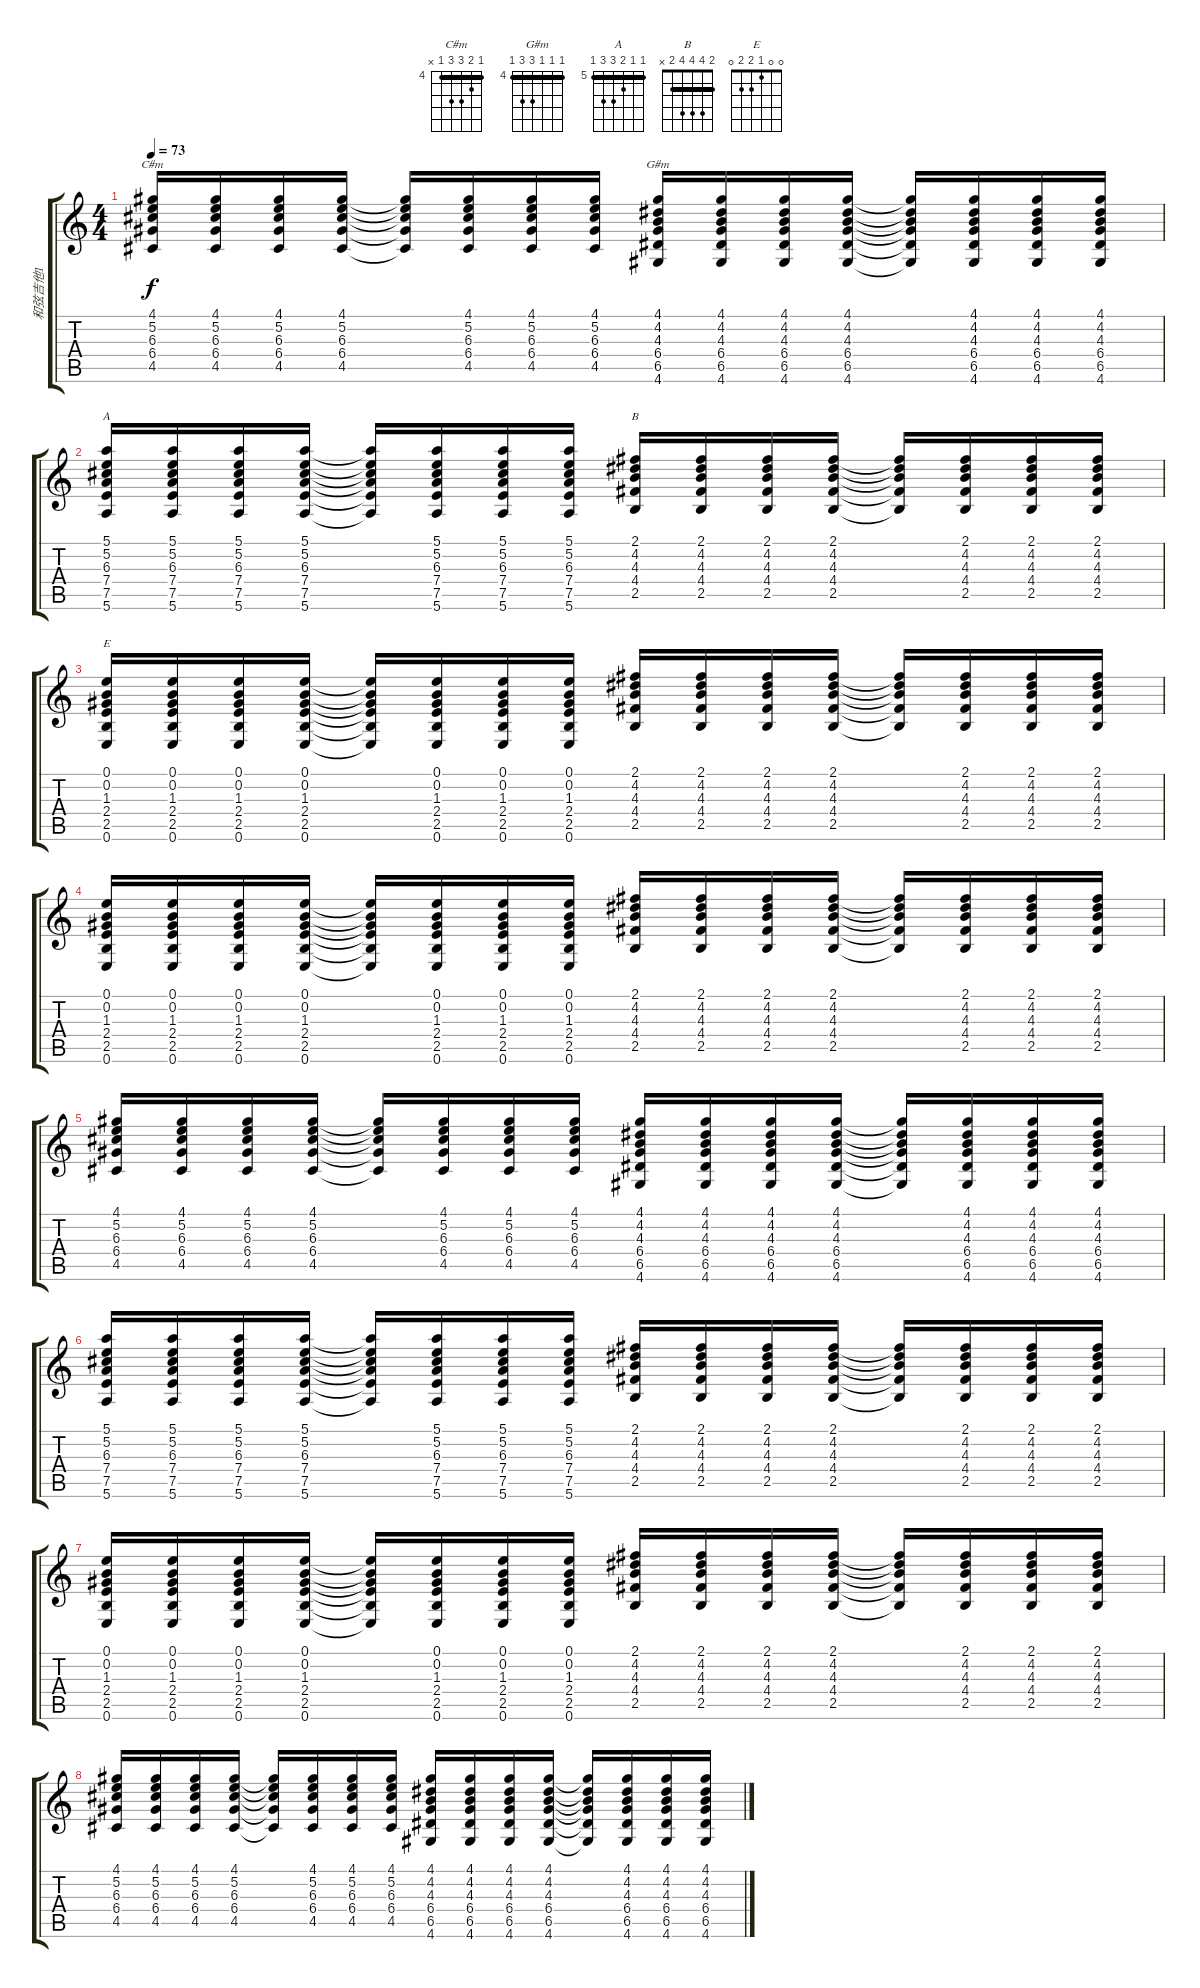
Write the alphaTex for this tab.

\track ("和弦吉他1" "和弦吉他1") {instrument acousticguitarsteel}
\staff {score tabs}
\tuning (E4 B3 G3 D3 A2 E2) {hide}
\chord ("C#m" 4 5 6 6 4 x) {firstfret 4 barre 4}
\chord ("G#m" 4 4 4 6 6 4) {firstfret 4 barre 4}
\chord ("A" 5 5 6 7 7 5) {firstfret 5 barre 5}
\chord ("B" 2 4 4 4 2 x) {barre 2}
\chord ("E" 0 0 1 2 2 0)
\ts (4 4)
\tempo 73
\clef g2
\ks c
(4.1 5.2 6.3 6.4 4.5).16{ch "C#m" dy f} (4.1 5.2 6.3 6.4 4.5).16 (4.1 5.2 6.3 6.4 4.5).16 (4.1 5.2 6.3 6.4 4.5).16 (4.1{t} 5.2{t} 6.3{t} 6.4{t} 4.5{t}).16 (4.1 5.2 6.3 6.4 4.5).16 (4.1 5.2 6.3 6.4 4.5).16 (4.1 5.2 6.3 6.4 4.5).16 (4.1 4.2 4.3 6.4 6.5 4.6).16{ch "G#m"} (4.1 4.2 4.3 6.4 6.5 4.6).16 (4.1 4.2 4.3 6.4 6.5 4.6).16 (4.1 4.2 4.3 6.4 6.5 4.6).16 (4.1{t} 4.2{t} 4.3{t} 6.4{t} 6.5{t} 4.6{t}).16 (4.1 4.2 4.3 6.4 6.5 4.6).16 (4.1 4.2 4.3 6.4 6.5 4.6).16 (4.1 4.2 4.3 6.4 6.5 4.6).16 |
(5.1 5.2 6.3 7.4 7.5 5.6).16{ch "A"} (5.1 5.2 6.3 7.4 7.5 5.6).16 (5.1 5.2 6.3 7.4 7.5 5.6).16 (5.1 5.2 6.3 7.4 7.5 5.6).16 (5.1{t} 5.2{t} 6.3{t} 7.4{t} 7.5{t} 5.6{t}).16 (5.1 5.2 6.3 7.4 7.5 5.6).16 (5.1 5.2 6.3 7.4 7.5 5.6).16 (5.1 5.2 6.3 7.4 7.5 5.6).16 (2.1 4.2 4.3 4.4 2.5).16{ch "B"} (2.1 4.2 4.3 4.4 2.5).16 (2.1 4.2 4.3 4.4 2.5).16 (2.1 4.2 4.3 4.4 2.5).16 (2.1{t} 4.2{t} 4.3{t} 4.4{t} 2.5{t}).16 (2.1 4.2 4.3 4.4 2.5).16 (2.1 4.2 4.3 4.4 2.5).16 (2.1 4.2 4.3 4.4 2.5).16 |
(0.1 0.2 1.3 2.4 2.5 0.6).16{ch "E"} (0.1 0.2 1.3 2.4 2.5 0.6).16 (0.1 0.2 1.3 2.4 2.5 0.6).16 (0.1 0.2 1.3 2.4 2.5 0.6).16 (0.1{t} 0.2{t} 1.3{t} 2.4{t} 2.5{t} 0.6{t}).16 (0.1 0.2 1.3 2.4 2.5 0.6).16 (0.1 0.2 1.3 2.4 2.5 0.6).16 (0.1 0.2 1.3 2.4 2.5 0.6).16 (2.1 4.2 4.3 4.4 2.5).16 (2.1 4.2 4.3 4.4 2.5).16 (2.1 4.2 4.3 4.4 2.5).16 (2.1 4.2 4.3 4.4 2.5).16 (2.1{t} 4.2{t} 4.3{t} 4.4{t} 2.5{t}).16 (2.1 4.2 4.3 4.4 2.5).16 (2.1 4.2 4.3 4.4 2.5).16 (2.1 4.2 4.3 4.4 2.5).16 |
(0.1 0.2 1.3 2.4 2.5 0.6).16 (0.1 0.2 1.3 2.4 2.5 0.6).16 (0.1 0.2 1.3 2.4 2.5 0.6).16 (0.1 0.2 1.3 2.4 2.5 0.6).16 (0.1{t} 0.2{t} 1.3{t} 2.4{t} 2.5{t} 0.6{t}).16 (0.1 0.2 1.3 2.4 2.5 0.6).16 (0.1 0.2 1.3 2.4 2.5 0.6).16 (0.1 0.2 1.3 2.4 2.5 0.6).16 (2.1 4.2 4.3 4.4 2.5).16 (2.1 4.2 4.3 4.4 2.5).16 (2.1 4.2 4.3 4.4 2.5).16 (2.1 4.2 4.3 4.4 2.5).16 (2.1{t} 4.2{t} 4.3{t} 4.4{t} 2.5{t}).16 (2.1 4.2 4.3 4.4 2.5).16 (2.1 4.2 4.3 4.4 2.5).16 (2.1 4.2 4.3 4.4 2.5).16 |
(4.1 5.2 6.3 6.4 4.5).16 (4.1 5.2 6.3 6.4 4.5).16 (4.1 5.2 6.3 6.4 4.5).16 (4.1 5.2 6.3 6.4 4.5).16 (4.1{t} 5.2{t} 6.3{t} 6.4{t} 4.5{t}).16 (4.1 5.2 6.3 6.4 4.5).16 (4.1 5.2 6.3 6.4 4.5).16 (4.1 5.2 6.3 6.4 4.5).16 (4.1 4.2 4.3 6.4 6.5 4.6).16 (4.1 4.2 4.3 6.4 6.5 4.6).16 (4.1 4.2 4.3 6.4 6.5 4.6).16 (4.1 4.2 4.3 6.4 6.5 4.6).16 (4.1{t} 4.2{t} 4.3{t} 6.4{t} 6.5{t} 4.6{t}).16 (4.1 4.2 4.3 6.4 6.5 4.6).16 (4.1 4.2 4.3 6.4 6.5 4.6).16 (4.1 4.2 4.3 6.4 6.5 4.6).16 |
(5.1 5.2 6.3 7.4 7.5 5.6).16 (5.1 5.2 6.3 7.4 7.5 5.6).16 (5.1 5.2 6.3 7.4 7.5 5.6).16 (5.1 5.2 6.3 7.4 7.5 5.6).16 (5.1{t} 5.2{t} 6.3{t} 7.4{t} 7.5{t} 5.6{t}).16 (5.1 5.2 6.3 7.4 7.5 5.6).16 (5.1 5.2 6.3 7.4 7.5 5.6).16 (5.1 5.2 6.3 7.4 7.5 5.6).16 (2.1 4.2 4.3 4.4 2.5).16 (2.1 4.2 4.3 4.4 2.5).16 (2.1 4.2 4.3 4.4 2.5).16 (2.1 4.2 4.3 4.4 2.5).16 (2.1{t} 4.2{t} 4.3{t} 4.4{t} 2.5{t}).16 (2.1 4.2 4.3 4.4 2.5).16 (2.1 4.2 4.3 4.4 2.5).16 (2.1 4.2 4.3 4.4 2.5).16 |
(0.1 0.2 1.3 2.4 2.5 0.6).16{volume 13} (0.1 0.2 1.3 2.4 2.5 0.6).16 (0.1 0.2 1.3 2.4 2.5 0.6).16 (0.1 0.2 1.3 2.4 2.5 0.6).16 (0.1{t} 0.2{t} 1.3{t} 2.4{t} 2.5{t} 0.6{t}).16 (0.1 0.2 1.3 2.4 2.5 0.6).16 (0.1 0.2 1.3 2.4 2.5 0.6).16 (0.1 0.2 1.3 2.4 2.5 0.6).16 (2.1 4.2 4.3 4.4 2.5).16 (2.1 4.2 4.3 4.4 2.5).16 (2.1 4.2 4.3 4.4 2.5).16 (2.1 4.2 4.3 4.4 2.5).16 (2.1{t} 4.2{t} 4.3{t} 4.4{t} 2.5{t}).16 (2.1 4.2 4.3 4.4 2.5).16 (2.1 4.2 4.3 4.4 2.5).16 (2.1 4.2 4.3 4.4 2.5).16 |
(4.1 5.2 6.3 6.4 4.5).16 (4.1 5.2 6.3 6.4 4.5).16 (4.1 5.2 6.3 6.4 4.5).16 (4.1 5.2 6.3 6.4 4.5).16 (4.1{t} 5.2{t} 6.3{t} 6.4{t} 4.5{t}).16 (4.1 5.2 6.3 6.4 4.5).16 (4.1 5.2 6.3 6.4 4.5).16 (4.1 5.2 6.3 6.4 4.5).16 (4.1 4.2 4.3 6.4 6.5 4.6).16 (4.1 4.2 4.3 6.4 6.5 4.6).16 (4.1 4.2 4.3 6.4 6.5 4.6).16 (4.1 4.2 4.3 6.4 6.5 4.6).16 (4.1{t} 4.2{t} 4.3{t} 6.4{t} 6.5{t} 4.6{t}).16 (4.1 4.2 4.3 6.4 6.5 4.6).16 (4.1 4.2 4.3 6.4 6.5 4.6).16 (4.1 4.2 4.3 6.4 6.5 4.6).16
